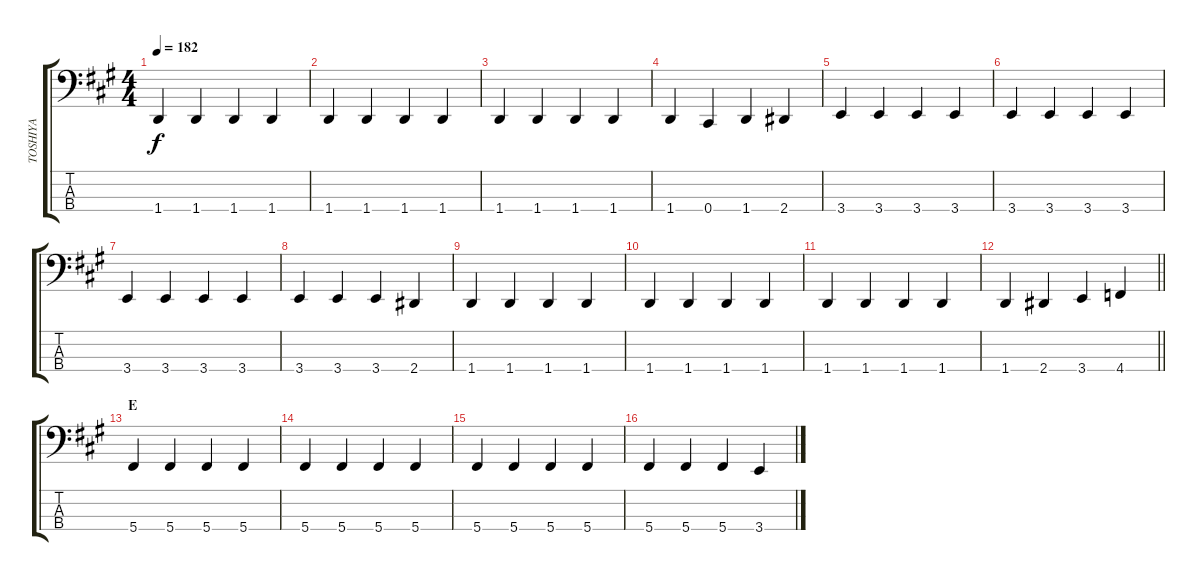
\track ("TOSHIYA" "TOSHIYA") {instrument slapbass1}
\staff {score tabs}
\tuning (E2 B1 Gb1 Db1) {hide}
\ts (4 4)
\tempo 182
\clef f4
\ks a
1.4.4{dy f} 1.4.4 1.4.4 1.4.4 |
1.4.4 1.4.4 1.4.4 1.4.4 |
1.4.4 1.4.4 1.4.4 1.4.4 |
1.4.4 0.4.4 1.4.4 2.4.4 |
3.4.4 3.4.4 3.4.4 3.4.4 |
3.4.4 3.4.4 3.4.4 3.4.4 |
3.4.4 3.4.4 3.4.4 3.4.4 |
3.4.4 3.4.4 3.4.4 2.4.4 |
1.4.4 1.4.4 1.4.4 1.4.4 |
1.4.4 1.4.4 1.4.4 1.4.4 |
1.4.4 1.4.4 1.4.4 1.4.4 |
\barLineRight lightlight
1.4.4 2.4.4 3.4.4 4.4.4 |
\section ("" "E")
5.4.4 5.4.4 5.4.4 5.4.4 |
5.4.4 5.4.4 5.4.4 5.4.4 |
5.4.4 5.4.4 5.4.4 5.4.4 |
5.4.4 5.4.4 5.4.4 3.4.4
